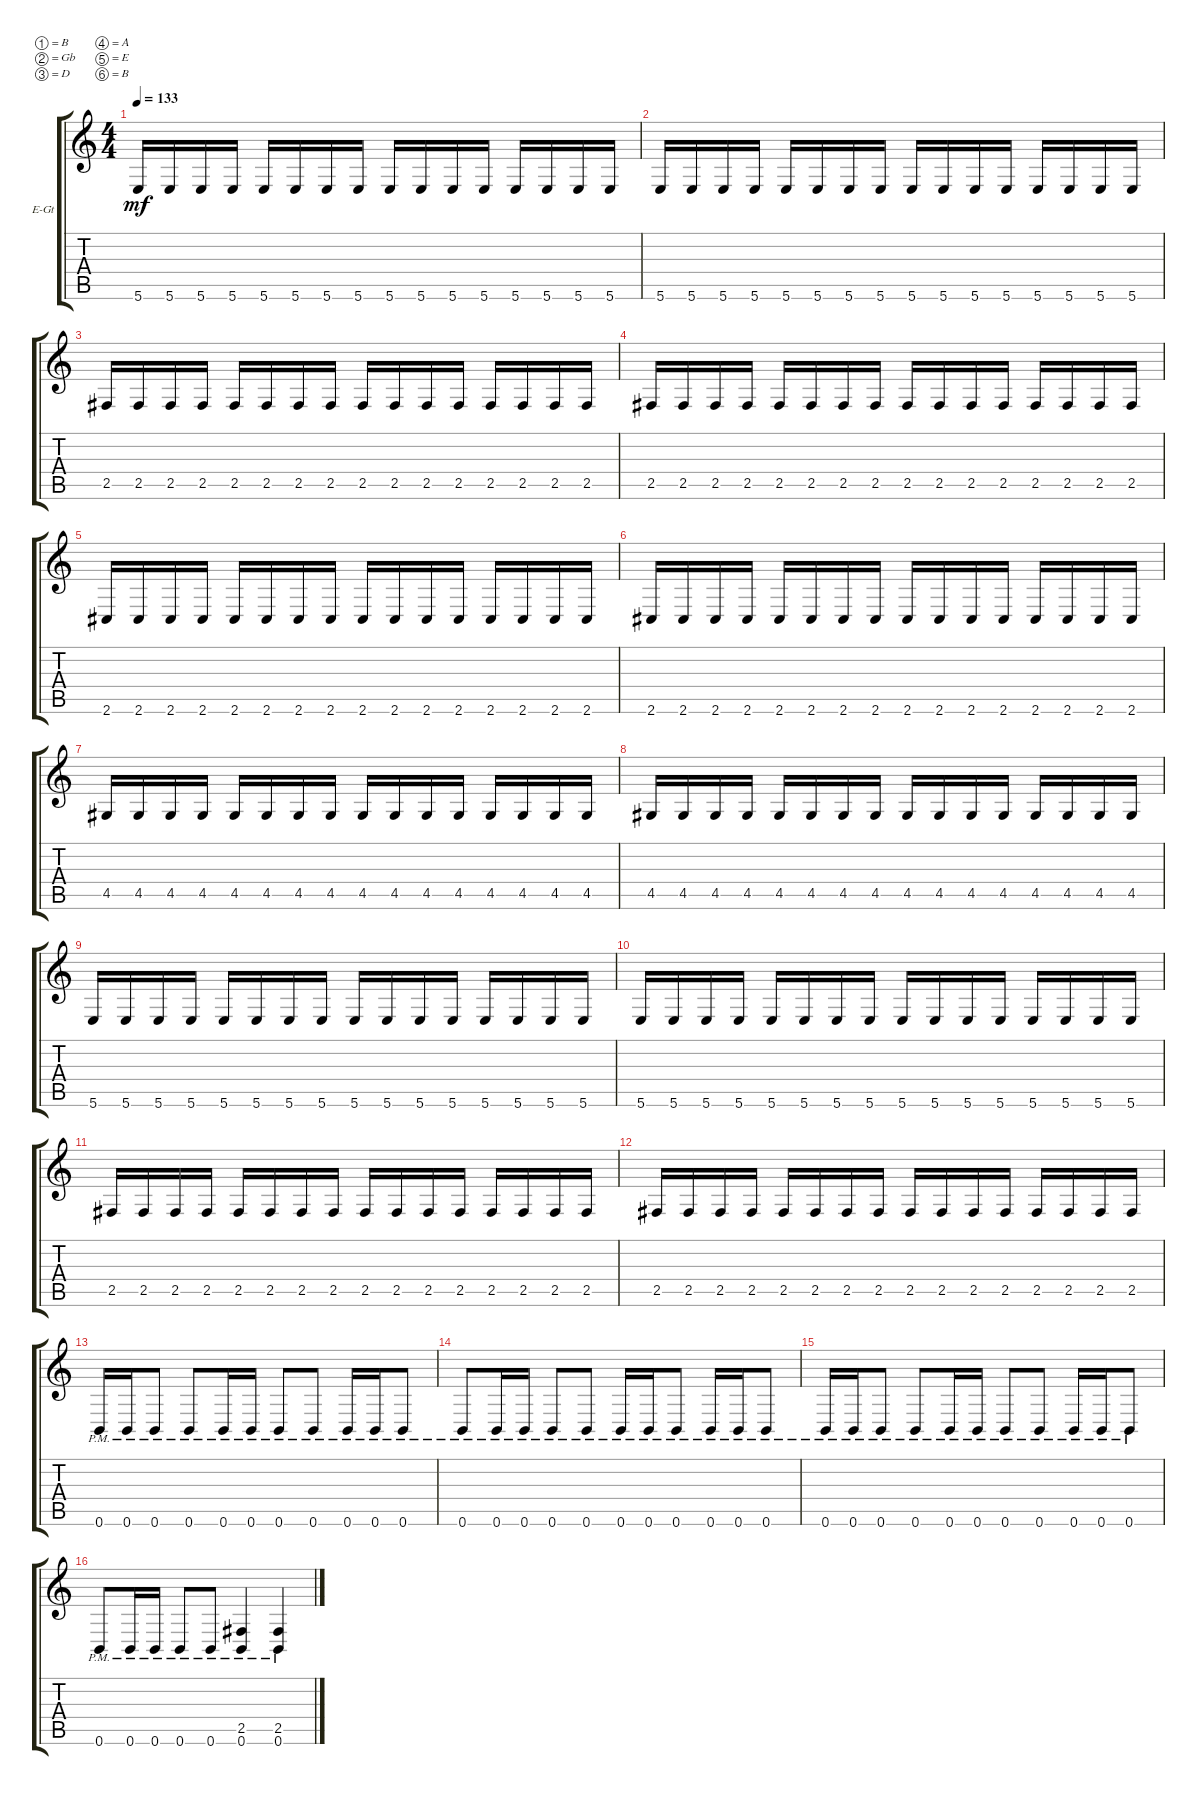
\bracketExtendMode groupsimilarinstruments
\firstSystemTrackNameOrientation horizontal
\otherSystemsTrackNameOrientation horizontal
\track ("Marko Palmén" "E-Gt") {instrument distortionguitar}
\staff {score tabs}
\tuning (B3 Gb3 D3 A2 E2 B1)
\ts (4 4)
\tempo 133
\clef g2
\ks c
5.6.16{dy mf} 5.6.16 5.6.16 5.6.16 5.6.16 5.6.16 5.6.16 5.6.16 5.6.16 5.6.16 5.6.16 5.6.16 5.6.16 5.6.16 5.6.16 5.6.16 |
5.6.16 5.6.16 5.6.16 5.6.16 5.6.16 5.6.16 5.6.16 5.6.16 5.6.16 5.6.16 5.6.16 5.6.16 5.6.16 5.6.16 5.6.16 5.6.16 |
2.5.16 2.5.16 2.5.16 2.5.16 2.5.16 2.5.16 2.5.16 2.5.16 2.5.16 2.5.16 2.5.16 2.5.16 2.5.16 2.5.16 2.5.16 2.5.16 |
2.5.16 2.5.16 2.5.16 2.5.16 2.5.16 2.5.16 2.5.16 2.5.16 2.5.16 2.5.16 2.5.16 2.5.16 2.5.16 2.5.16 2.5.16 2.5.16 |
2.6.16 2.6.16 2.6.16 2.6.16 2.6.16 2.6.16 2.6.16 2.6.16 2.6.16 2.6.16 2.6.16 2.6.16 2.6.16 2.6.16 2.6.16 2.6.16 |
2.6.16 2.6.16 2.6.16 2.6.16 2.6.16 2.6.16 2.6.16 2.6.16 2.6.16 2.6.16 2.6.16 2.6.16 2.6.16 2.6.16 2.6.16 2.6.16 |
4.5.16 4.5.16 4.5.16 4.5.16 4.5.16 4.5.16 4.5.16 4.5.16 4.5.16 4.5.16 4.5.16 4.5.16 4.5.16 4.5.16 4.5.16 4.5.16 |
4.5.16 4.5.16 4.5.16 4.5.16 4.5.16 4.5.16 4.5.16 4.5.16 4.5.16 4.5.16 4.5.16 4.5.16 4.5.16 4.5.16 4.5.16 4.5.16 |
5.6.16 5.6.16 5.6.16 5.6.16 5.6.16 5.6.16 5.6.16 5.6.16 5.6.16 5.6.16 5.6.16 5.6.16 5.6.16 5.6.16 5.6.16 5.6.16 |
5.6.16 5.6.16 5.6.16 5.6.16 5.6.16 5.6.16 5.6.16 5.6.16 5.6.16 5.6.16 5.6.16 5.6.16 5.6.16 5.6.16 5.6.16 5.6.16 |
2.5.16 2.5.16 2.5.16 2.5.16 2.5.16 2.5.16 2.5.16 2.5.16 2.5.16 2.5.16 2.5.16 2.5.16 2.5.16 2.5.16 2.5.16 2.5.16 |
2.5.16 2.5.16 2.5.16 2.5.16 2.5.16 2.5.16 2.5.16 2.5.16 2.5.16 2.5.16 2.5.16 2.5.16 2.5.16 2.5.16 2.5.16 2.5.16 |
0.6{pm}.16 0.6{pm}.16 0.6{pm}.8 0.6{pm}.8 0.6{pm}.16 0.6{pm}.16 0.6{pm}.8 0.6{pm}.8 0.6{pm}.16 0.6{pm}.16 0.6{pm}.8 |
0.6{pm}.8 0.6{pm}.16 0.6{pm}.16 0.6{pm}.8 0.6{pm}.8 0.6{pm}.16 0.6{pm}.16 0.6{pm}.8 0.6{pm}.16 0.6{pm}.16 0.6{pm}.8 |
0.6{pm}.16 0.6{pm}.16 0.6{pm}.8 0.6{pm}.8 0.6{pm}.16 0.6{pm}.16 0.6{pm}.8 0.6{pm}.8 0.6{pm}.16 0.6{pm}.16 0.6{pm}.8 |
0.6{pm}.8 0.6{pm}.16 0.6{pm}.16 0.6{pm}.8 0.6{pm}.8 (0.6{pm} 2.5{pm}).4 (0.6{pm} 2.5{pm}).4
